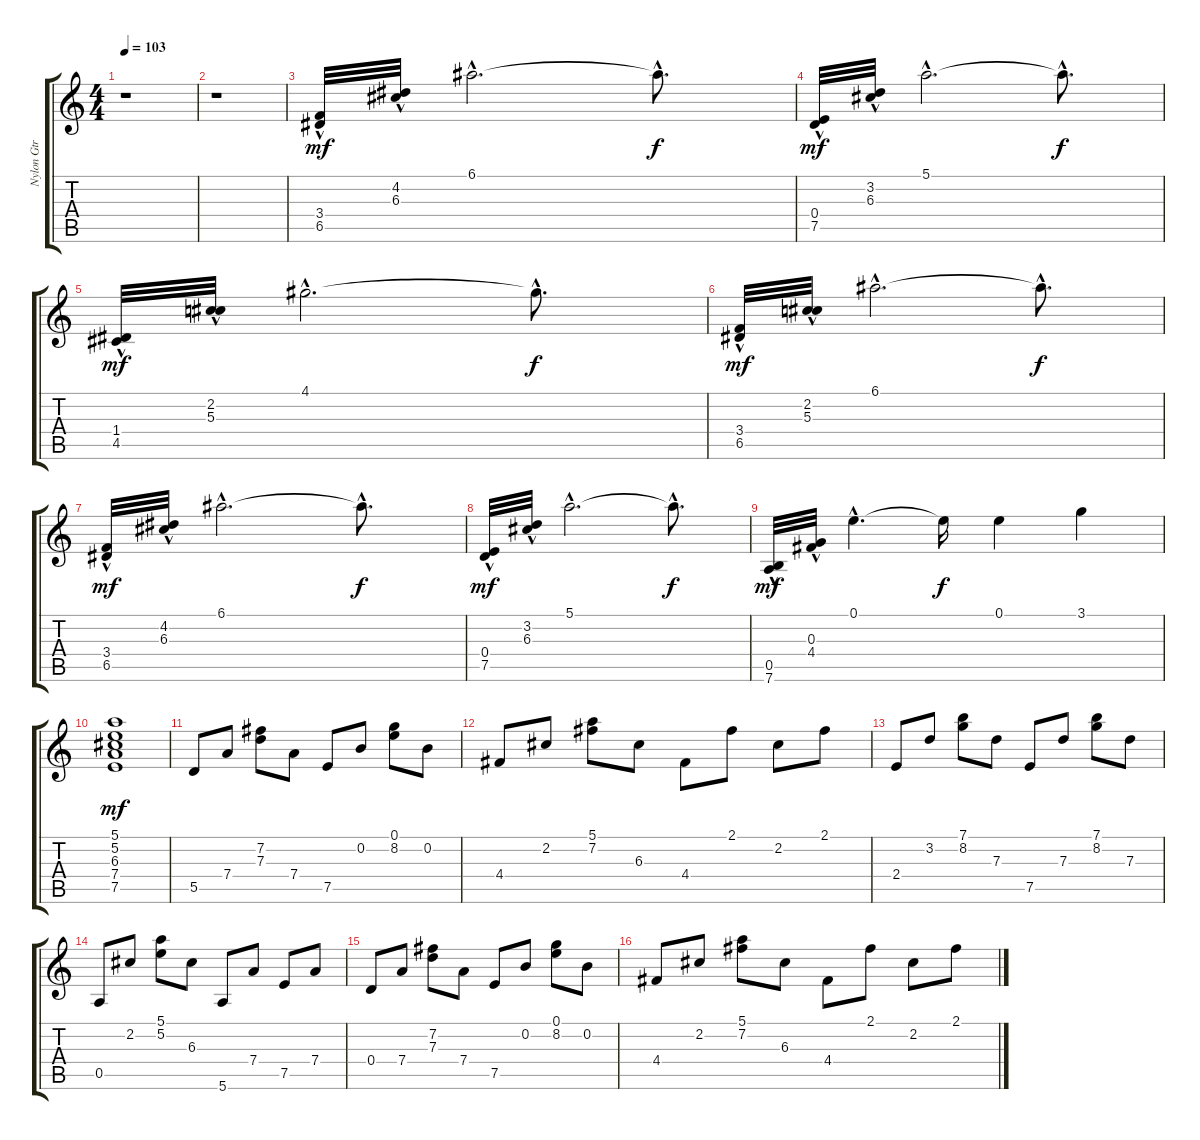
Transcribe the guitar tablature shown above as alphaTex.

\track ("Nylon Gtr 1" "Nylon Gtr ") {instrument acousticguitarnylon}
\staff {score tabs}
\tuning (E4 B3 G3 D3 A2 E2) {hide}
\ts (4 4)
\tempo 103
\clef g2
\ks c
r.1{dy mf instrument acousticguitarnylon} |
r.1 |
(3.4{hac} 6.5).32{volume 14} (4.2{hac} 6.3{hac}).32 6.1{hac}.2{d} 6.1{hac t}.8{d dy f} |
(0.4 7.5{hac}).32{dy mf} (3.2{hac} 6.3{hac}).32 5.1{hac}.2{d} 5.1{hac t}.8{d dy f} |
(1.4{hac} 4.5).32{dy mf} (2.2{hac} 5.3{hac}).32 4.1{hac}.2{d} 4.1{hac t}.8{d dy f} |
(3.4 6.5{hac}).32{dy mf} (2.2{hac} 5.3{hac}).32 6.1{hac}.2{d} 6.1{hac t}.8{d dy f} |
(3.4{hac} 6.5).32{dy mf} (4.2{hac} 6.3{hac}).32 6.1{hac}.2{d} 6.1{hac t}.8{d dy f} |
(0.4 7.5{hac}).32{dy mf} (3.2{hac} 6.3{hac}).32 5.1{hac}.2{d} 5.1{hac t}.8{d dy f} |
(0.5{hac} 7.6).32{dy mf} (0.3{hac} 4.4{hac}).32 0.1{hac}.4{d} 0.1{t}.16{dy f} 0.1.4 3.1.4 |
(5.1 5.2 6.3 7.4 7.5).1{dy mf} |
5.5.8 7.4.8 (7.2 7.3).8 7.4.8 7.5.8 0.2.8 (0.1 8.2).8 0.2.8 |
4.4.8 2.2.8 (5.1 7.2).8 6.3.8 4.4.8 2.1.8 2.2.8 2.1.8 |
2.4.8 3.2.8 (7.1 8.2).8 7.3.8 7.5.8 7.3.8 (7.1 8.2).8 7.3.8 |
0.5.8 2.2.8 (5.1 5.2).8 6.3.8 5.6.8 7.4.8 7.5.8 7.4.8 |
0.4.8 7.4.8 (7.2 7.3).8 7.4.8 7.5.8 0.2.8 (0.1 8.2).8 0.2.8 |
4.4.8 2.2.8 (5.1 7.2).8 6.3.8 4.4.8 2.1.8 2.2.8 2.1.8
